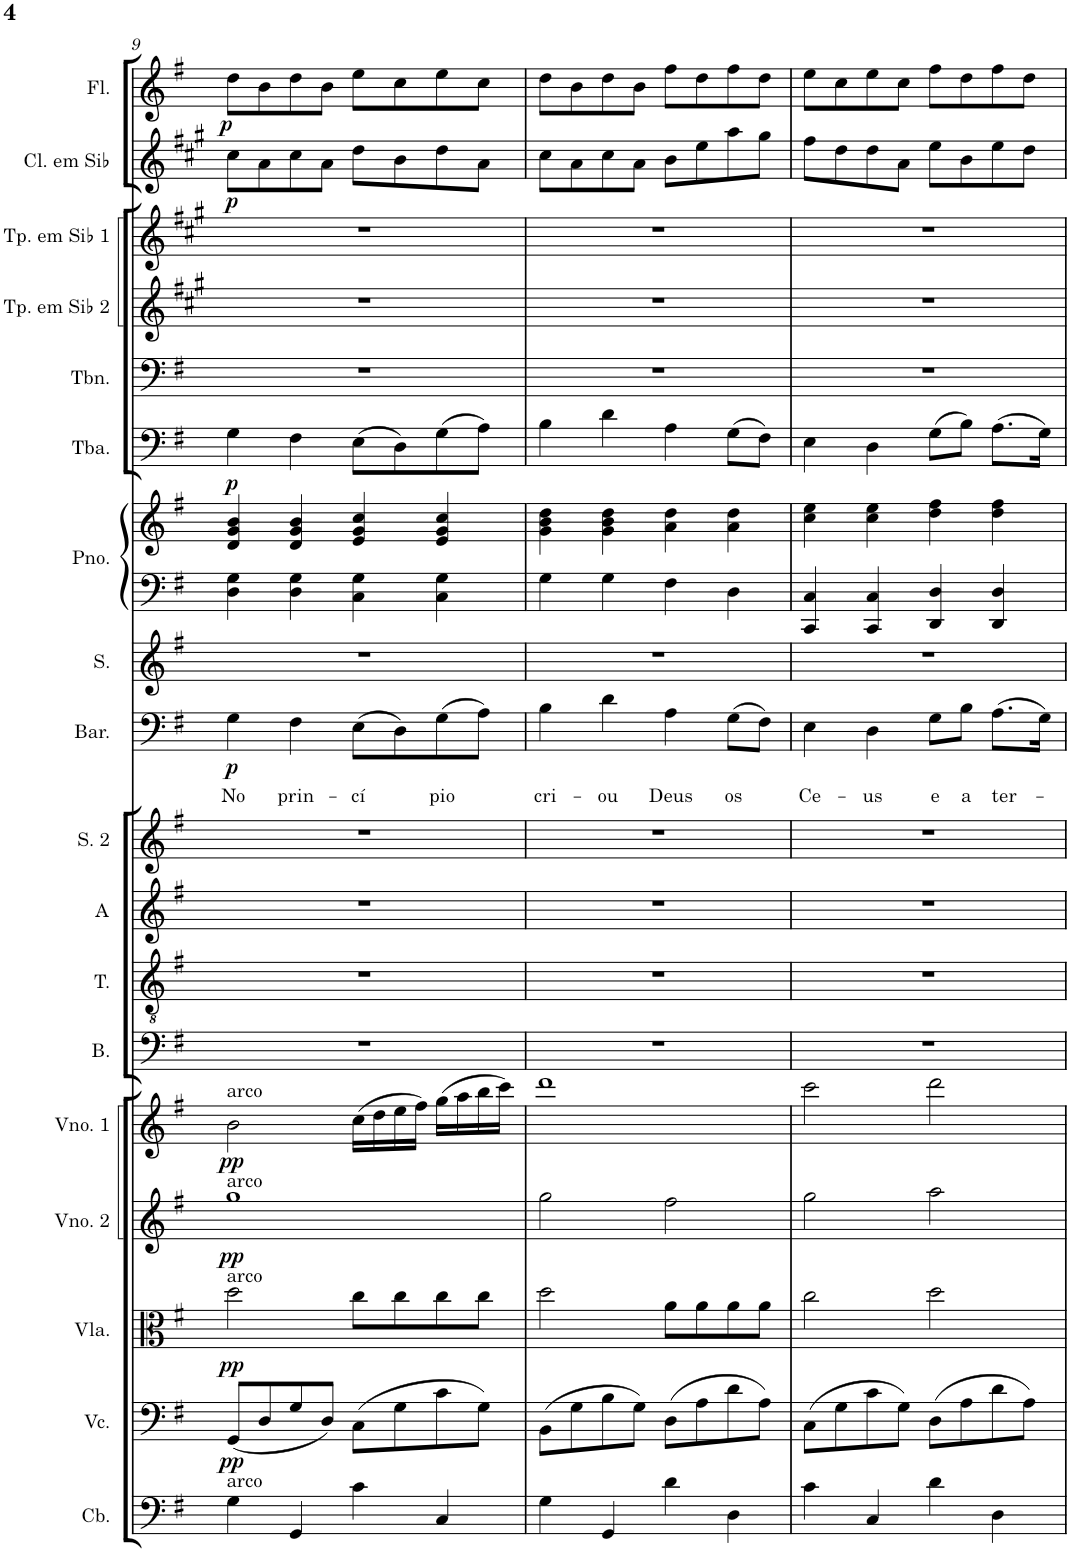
**kern	**kern	**dynam	**kern	**dynam	**kern	**dynam	**kern	**dynam	**kern	**kern	**kern	**kern	**kern	**text	**dynam	**kern	**kern	**kern	**kern	**dynam	**kern	**kern	**kern	**kern	**dynam	**kern	**dynam
*part18	*part17	*part17	*part16	*part16	*part15	*part15	*part14	*part14	*part13	*part12	*part11	*part10	*part9	*part9	*part9	*part8	*part7	*part7	*part6	*part6	*part5	*part4	*part3	*part2	*part2	*part1	*part1
*staff19	*staff18	*staff18	*staff17	*staff17	*staff16	*staff16	*staff15	*staff15	*staff14	*staff13	*staff12	*staff11	*staff10	*staff10	*staff10	*staff9	*staff8	*staff7	*staff6	*staff6	*staff5	*staff4	*staff3	*staff2	*staff2	*staff1	*staff1
*I"Contrabaixo	*I"Violoncelo	*	*I"Viola	*	*I"Violino 2	*	*I"Violino 1	*	*I"Baixo	*I"Tenor	*I"Alto	*I"Soprano 2	*I"Barítono	*	*	*I"Soprano	*I"Piano	*	*I"Tuba	*	*I"Trombone	*I"Trompete em Sib 2	*I"Trompete em Sib 1	*I"Clarinete em Sib	*	*I"Flauta Transversal	*
*I'Cb.	*I'Vc.	*	*I'Vla.	*	*I'Vno. 2	*	*I'Vno. 1	*	*I'B.	*I'T.	*I'A	*I'S. 2	*I'Bar.	*	*	*I'S.	*I'Pno.	*	*I'Tba.	*	*I'Tbn.	*I'Tp. em Sib 2	*I'Tp. em Sib 1	*I'Cl. em Sib	*	*I'Fl.	*
!!LO:PB:g=z
*clefF4	*clefF4	*	*clefC3	*	*clefG2	*	*clefG2	*	*clefF4	*clefGv2	*clefG2	*clefG2	*clefF4	*	*	*clefG2	*clefF4	*clefG2	*clefF4	*	*clefF4	*clefG2	*clefG2	*clefG2	*	*clefG2	*
*Trd7c12	*	*	*	*	*	*	*	*	*	*	*	*	*	*	*	*	*	*	*	*	*	*Trd1c2	*Trd1c2	*Trd1c2	*	*	*
*k[f#]	*k[f#]	*	*k[f#]	*	*k[f#]	*	*k[f#]	*	*k[f#]	*k[f#]	*k[f#]	*k[f#]	*k[f#]	*	*	*k[f#]	*k[f#]	*k[f#]	*k[f#]	*	*k[f#]	*k[f#c#g#]	*k[f#c#g#]	*k[f#c#g#]	*	*k[f#]	*
*M4/4	*M4/4	*	*M4/4	*	*M4/4	*	*M4/4	*	*M4/4	*M4/4	*M4/4	*M4/4	*M4/4	*	*	*M4/4	*M4/4	*M4/4	*M4/4	*	*M4/4	*M4/4	*M4/4	*M4/4	*	*M4/4	*
=9	=9	=9	=9	=9	=9	=9	=9	=9	=9	=9	=9	=9	=9	=9	=9	=9	=9	=9	=9	=9	=9	=9	=9	=9	=9	=9	=9
!	!	!	!	!	!	!	!LO:TX:a:t=arco	!	!	!	!	!	!	!	!	!	!	!	!	!	!	!	!	!	!	!	!
!	!	!	!	!	!LO:TX:a:t=arco	!	!	!	!	!	!	!	!	!	!	!	!	!	!	!	!	!	!	!	!	!	!
!	!	!	!LO:TX:a:t=arco	!	!	!	!	!	!	!	!	!	!	!	!	!	!	!	!	!	!	!	!	!	!	!	!
!LO:TX:a:t=arco	!	!	!	!	!	!	!	!	!	!	!	!	!	!	!	!	!	!	!	!	!	!	!	!	!	!	!
!	!	!LO:DY:b	!	!LO:DY:b	!	!LO:DY:b	!	!LO:DY:b	!	!	!	!	!	!LO:LY:b	!LO:DY:b	!	!	!	!	!LO:DY:b	!	!	!	!	!LO:DY:b	!	!LO:DY:b
4G\	(8GG/L	pp	2dd\	pp	1gg	pp	2b\	pp	1r	1r	1r	1r	4G\	No	p	1r	4D\ 4G\	4d/ 4g/ 4b/	4G\	p	1r	1r	1r	8cc#\L	p	8dd\L	p
.	8D/	.	.	.	.	.	.	.	.	.	.	.	.	.	.	.	.	.	.	.	.	.	.	8a\	.	8b\	.
!	!	!	!	!	!	!	!	!	!	!	!	!	!	!LO:LY:b	!	!	!	!	!	!	!	!	!	!	!	!	!
4GG/	8G/	.	.	.	.	.	.	.	.	.	.	.	4F#\	prin-	.	.	4D\ 4G\	4d/ 4g/ 4b/	4F#\	.	.	.	.	8cc#\	.	8dd\	.
.	8D/J)	.	.	.	.	.	.	.	.	.	.	.	.	.	.	.	.	.	.	.	.	.	.	8a\J	.	8b\J	.
!	!	!	!	!	!	!	!	!	!	!	!	!	!	!LO:LY:b	!	!	!	!	!	!	!	!	!	!	!	!	!
4c\	(8C\L	.	8cc\L	.	.	.	(16cc\LL	.	.	.	.	.	(8E\L	-cí	.	.	4C\ 4G\	4e/ 4g/ 4cc/	(8E\L	.	.	.	.	8dd\L	.	8ee\L	.
.	.	.	.	.	.	.	16dd\	.	.	.	.	.	.	.	.	.	.	.	.	.	.	.	.	.	.	.	.
.	8G\	.	8cc\	.	.	.	16ee\	.	.	.	.	.	8D\)	.	.	.	.	.	8D\)	.	.	.	.	8b\	.	8cc\	.
.	.	.	.	.	.	.	16ff#\JJ)	.	.	.	.	.	.	.	.	.	.	.	.	.	.	.	.	.	.	.	.
!	!	!	!	!	!	!	!	!	!	!	!	!	!	!LO:LY:b	!	!	!	!	!	!	!	!	!	!	!	!	!
4C/	8c\	.	8cc\	.	.	.	(16gg\LL	.	.	.	.	.	(8G\	pio	.	.	4C\ 4G\	4e/ 4g/ 4cc/	(8G\	.	.	.	.	8dd\	.	8ee\	.
.	.	.	.	.	.	.	16aa\	.	.	.	.	.	.	.	.	.	.	.	.	.	.	.	.	.	.	.	.
.	8G\J)	.	8cc\J	.	.	.	16bb\	.	.	.	.	.	8A\J)	.	.	.	.	.	8A\J)	.	.	.	.	8a\J	.	8cc\J	.
.	.	.	.	.	.	.	16ccc\JJ)	.	.	.	.	.	.	.	.	.	.	.	.	.	.	.	.	.	.	.	.
=10	=10	=10	=10	=10	=10	=10	=10	=10	=10	=10	=10	=10	=10	=10	=10	=10	=10	=10	=10	=10	=10	=10	=10	=10	=10	=10	=10
!	!	!	!	!	!	!	!	!	!	!	!	!	!	!LO:LY:b	!	!	!	!	!	!	!	!	!	!	!	!	!
4G\	(8BB\L	.	2dd\	.	2gg\	.	1ddd	.	1r	1r	1r	1r	4B\	cri-	.	1r	4G\	4g\ 4b\ 4dd\	4B\	.	1r	1r	1r	8cc#\L	.	8dd\L	.
.	8G\	.	.	.	.	.	.	.	.	.	.	.	.	.	.	.	.	.	.	.	.	.	.	8a\	.	8b\	.
!	!	!	!	!	!	!	!	!	!	!	!	!	!	!LO:LY:b	!	!	!	!	!	!	!	!	!	!	!	!	!
4GG/	8B\	.	.	.	.	.	.	.	.	.	.	.	4d\	-ou	.	.	4G\	4g\ 4b\ 4dd\	4d\	.	.	.	.	8cc#\	.	8dd\	.
.	8G\J)	.	.	.	.	.	.	.	.	.	.	.	.	.	.	.	.	.	.	.	.	.	.	8a\J	.	8b\J	.
!	!	!	!	!	!	!	!	!	!	!	!	!	!	!LO:LY:b	!	!	!	!	!	!	!	!	!	!	!	!	!
4d\	(8D\L	.	8a\L	.	2ff#\	.	.	.	.	.	.	.	4A\	Deus	.	.	4F#\	4a\ 4dd\	4A\	.	.	.	.	8b\L	.	8ff#\L	.
.	8A\	.	8a\	.	.	.	.	.	.	.	.	.	.	.	.	.	.	.	.	.	.	.	.	8ee\	.	8dd\	.
!	!	!	!	!	!	!	!	!	!	!	!	!	!	!LO:LY:b	!	!	!	!	!	!	!	!	!	!	!	!	!
4D\	8d\	.	8a\	.	.	.	.	.	.	.	.	.	(8G\L	os	.	.	4D\	4a\ 4dd\	(8G\L	.	.	.	.	8aa\	.	8ff#\	.
.	8A\J)	.	8a\J	.	.	.	.	.	.	.	.	.	8F#\J)	.	.	.	.	.	8F#\J)	.	.	.	.	8gg#\J	.	8dd\J	.
=11	=11	=11	=11	=11	=11	=11	=11	=11	=11	=11	=11	=11	=11	=11	=11	=11	=11	=11	=11	=11	=11	=11	=11	=11	=11	=11	=11
!	!	!	!	!	!	!	!	!	!	!	!	!	!	!LO:LY:b	!	!	!	!	!	!	!	!	!	!	!	!	!
4c\	(8C\L	.	2cc\	.	2gg\	.	2ccc\	.	1r	1r	1r	1r	4E\	Ce-	.	1r	4CC/ 4C/	4cc\ 4ee\	4E\	.	1r	1r	1r	8ff#\L	.	8ee\L	.
.	8G\	.	.	.	.	.	.	.	.	.	.	.	.	.	.	.	.	.	.	.	.	.	.	8dd\	.	8cc\	.
!	!	!	!	!	!	!	!	!	!	!	!	!	!	!LO:LY:b	!	!	!	!	!	!	!	!	!	!	!	!	!
4C/	8c\	.	.	.	.	.	.	.	.	.	.	.	4D\	-us	.	.	4CC/ 4C/	4cc\ 4ee\	4D\	.	.	.	.	8dd\	.	8ee\	.
.	8G\J)	.	.	.	.	.	.	.	.	.	.	.	.	.	.	.	.	.	.	.	.	.	.	8a\J	.	8cc\J	.
!	!	!	!	!	!	!	!	!	!	!	!	!	!	!LO:LY:b	!	!	!	!	!	!	!	!	!	!	!	!	!
4d\	(8D\L	.	2dd\	.	2aa\	.	2ddd\	.	.	.	.	.	8G\L	e	.	.	4DD/ 4D/	4dd\ 4ff#\	(8G\L	.	.	.	.	8ee\L	.	8ff#\L	.
!	!	!	!	!	!	!	!	!	!	!	!	!	!	!LO:LY:b	!	!	!	!	!	!	!	!	!	!	!	!	!
.	8A\	.	.	.	.	.	.	.	.	.	.	.	8B\J	a	.	.	.	.	8B\J)	.	.	.	.	8b\	.	8dd\	.
!	!	!	!	!	!	!	!	!	!	!	!	!	!	!LO:LY:b	!	!	!	!	!	!	!	!	!	!	!	!	!
4D\	8d\	.	.	.	.	.	.	.	.	.	.	.	(8.A\L	ter-	.	.	4DD/ 4D/	4dd\ 4ff#\	(8.A\L	.	.	.	.	8ee\	.	8ff#\	.
.	8A\J)	.	.	.	.	.	.	.	.	.	.	.	.	.	.	.	.	.	.	.	.	.	.	8dd\J	.	8dd\J	.
.	.	.	.	.	.	.	.	.	.	.	.	.	16G\Jk)	.	.	.	.	.	16G\Jk)	.	.	.	.	.	.	.	.
=	=	=	=	=	=	=	=	=	=	=	=	=	=	=	=	=	=	=	=	=	=	=	=	=	=	=	=
*-	*-	*-	*-	*-	*-	*-	*-	*-	*-	*-	*-	*-	*-	*-	*-	*-	*-	*-	*-	*-	*-	*-	*-	*-	*-	*-	*-
